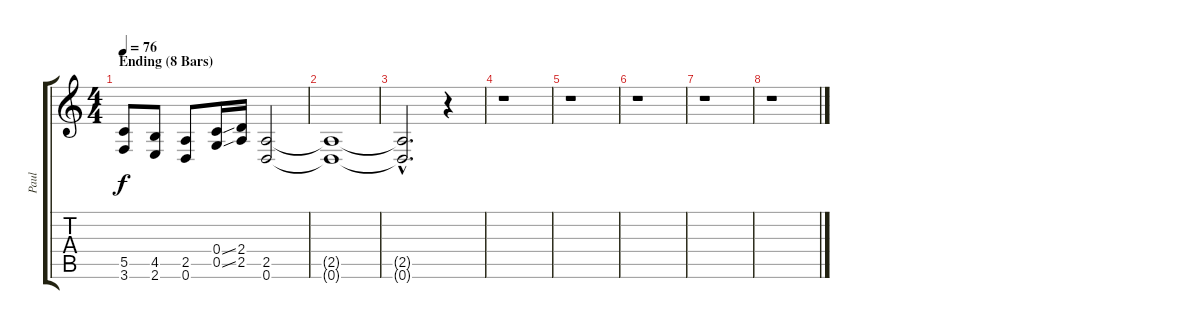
\track ("Paul" "Paul") {instrument distortionguitar}
\staff {score tabs}
\tuning (D4 A3 F3 C3 G2 D2) {hide}
\ts (4 4)
\section ("" "Ending (8 Bars)")
\tempo 76
\clef g2
\ks c
(5.5 3.6).8{dy f} (4.5 2.6).8 (2.5 0.6).8 (0.4{ss} 0.5{ss}).16 (2.4 2.5).16 (2.5 0.6).2 |
(2.5{t} 0.6{t}).1 |
(2.5{hac t} 0.6{hac t}).2{d} r.4 |
r.1 |
r.1 |
r.1 |
r.1 |
r.1
